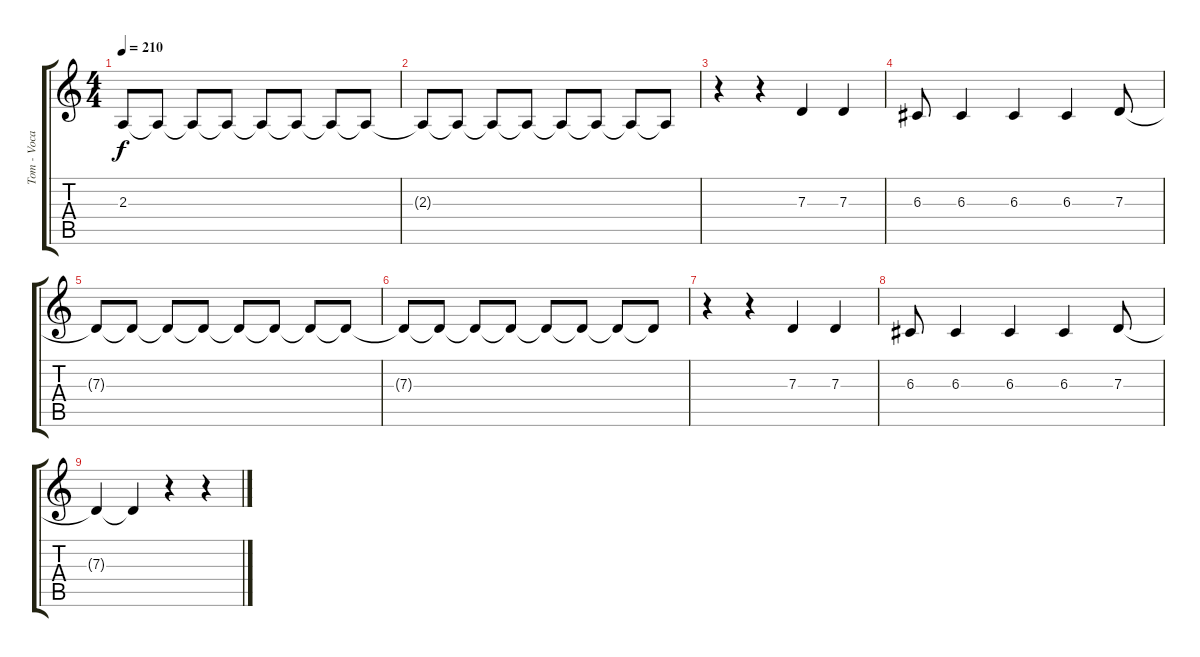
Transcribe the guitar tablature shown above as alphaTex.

\track ("Tom - Vocals Left" "Tom - Voca") {instrument oboe}
\staff {score tabs}
\tuning (E4 B3 G3 D3 A2 E2) {hide}
\ts (4 4)
\tempo 210
\clef g2
\ks c
2.3{t}.8{dy f} 2.3{t}.8 2.3{t}.8 2.3{t}.8 2.3{t}.8 2.3{t}.8 2.3{t}.8 2.3{t}.8 |
2.3{t}.8 2.3{t}.8 2.3{t}.8 2.3{t}.8 2.3{t}.8 2.3{t}.8 2.3{t}.8 2.3{t}.8 |
r.4 r.4 7.3.4 7.3.4 |
6.3.8 6.3.4 6.3.4 6.3.4 7.3.8 |
7.3{t}.8 7.3{t}.8 7.3{t}.8 7.3{t}.8 7.3{t}.8 7.3{t}.8 7.3{t}.8 7.3{t}.8 |
7.3{t}.8 7.3{t}.8 7.3{t}.8 7.3{t}.8 7.3{t}.8 7.3{t}.8 7.3{t}.8 7.3{t}.8 |
r.4 r.4 7.3.4 7.3.4 |
6.3.8 6.3.4 6.3.4 6.3.4 7.3.8 |
7.3{t}.4 7.3{t}.4 r.4 r.4
